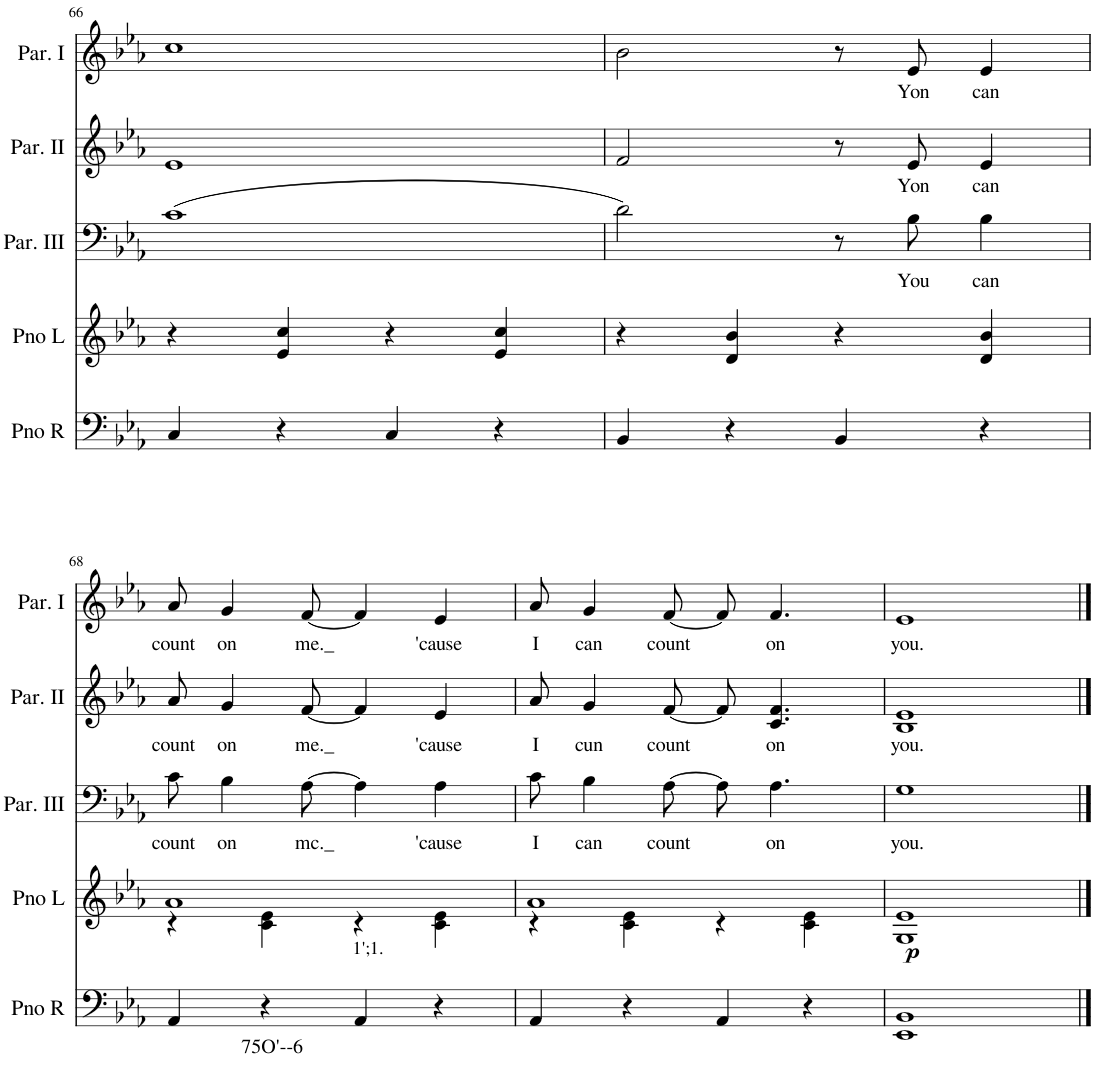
**kern	**text	**kern	**dynam	**kern	**text	**kern	**text	**kern	**text
*part5	*part5	*part4	*part4	*part3	*part3	*part2	*part2	*part1	*part1
*staff5	*staff5	*staff4	*staff4	*staff3	*staff3	*staff2	*staff2	*staff1	*staff1
*I"Piano R	*	*I"Piano L	*	*I"Part III	*	*I"Part II	*	*I"Part I	*
*I'Pno R	*	*I'Pno L	*	*I'Par. III	*	*I'Par. II	*	*I'Par. I	*
!!LO:PB:g=z
*clefF4	*	*clefG2	*	*clefF4	*	*clefG2	*	*clefG2	*
*k[b-e-a-]	*	*k[b-e-a-]	*	*k[b-e-a-]	*	*k[b-e-a-]	*	*k[b-e-a-]	*
*M2/2	*	*M2/2	*	*M2/2	*	*M2/2	*	*M2/2	*
*met(c|)	*	*met(c|)	*	*met(c|)	*	*met(c|)	*	*met(c|)	*
=66	=66	=66	=66	=66	=66	=66	=66	=66	=66
4C/	.	4r	.	(1c	.	1e-	.	1cc	.
4r	.	4e-/ 4cc/	.	.	.	.	.	.	.
4C/	.	4r	.	.	.	.	.	.	.
4r	.	4e-/ 4cc/	.	.	.	.	.	.	.
=67	=67	=67	=67	=67	=67	=67	=67	=67	=67
4BB-/	.	4r	.	2d\)	.	2f/	.	2b-\	.
4r	.	4d/ 4b-/	.	.	.	.	.	.	.
4BB-/	.	4r	.	8r	.	8r	.	8r	.
!	!	!	!	!	!LO:LY:b	!	!LO:LY:b	!	!LO:LY:b
.	.	.	.	8B-\	You	8e-/	Yon	8e-/	Yon
!	!	!	!	!	!LO:LY:b	!	!LO:LY:b	!	!LO:LY:b
4r	.	4d/ 4b-/	.	4B-\	can	4e-/	can	4e-/	can
!!LO:LB:g=z
=68	=68	=68	=68	=68	=68	=68	=68	=68	=68
*	*	*^	*	*	*	*	*	*	*
!	!	!	!	!	!	!LO:LY:b	!	!LO:LY:b	!	!LO:LY:b
4AA-/	.	1a-	4r	.	8c\	count	8a-/	count	8a-/	count
!	!	!	!	!	!	!LO:LY:b	!	!LO:LY:b	!	!LO:LY:b
.	.	.	.	.	4B-\	on	4g/	on	4g/	on
!	!LO:LY:b	!	!	!	!	!	!	!	!	!
4r	75O'--6	.	4c\ 4e-\	.	.	.	.	.	.	.
!	!	!	!	!	!	!LO:LY:b	!	!LO:LY:b	!	!LO:LY:b
.	.	.	.	.	[8A-\	mc._	[8f/	me._	[8f/	me._
!LO:TX:a:t=1';1.	!	!	!	!	!	!	!	!	!	!
4AA-/	.	.	4r	.	4A-\]	.	4f/]	.	4f/]	.
!	!	!	!	!	!	!LO:LY:b	!	!LO:LY:b	!	!LO:LY:b
4r	.	.	4c\ 4e-\	.	4A-\	'cause	4e-/	'cause	4e-/	'cause
=69	=69	=69	=69	=69	=69	=69	=69	=69	=69	=69
!	!	!	!	!	!	!LO:LY:b	!	!LO:LY:b	!	!LO:LY:b
4AA-/	.	1a-	4r	.	8c\	I	8a-/	I	8a-/	I
!	!	!	!	!	!	!LO:LY:b	!	!LO:LY:b	!	!LO:LY:b
.	.	.	.	.	4B-\	can	4g/	cun	4g/	can
4r	.	.	4c\ 4e-\	.	.	.	.	.	.	.
!	!	!	!	!	!	!LO:LY:b	!	!LO:LY:b	!	!LO:LY:b
.	.	.	.	.	[8A-\	count	[8f/	count	[8f/	count
4AA-/	.	.	4r	.	8A-\]	.	8f/]	.	8f/]	.
!	!	!	!	!	!	!LO:LY:b	!	!LO:LY:b	!	!LO:LY:b
.	.	.	.	.	4.A-\	on	4.c/ 4.f/	on	4.f/	on
4r	.	.	4c\ 4e-\	.	.	.	.	.	.	.
=70	=70	=70	=70	=70	=70	=70	=70	=70	=70	=70
!	!	!	!	!LO:DY:b	!	!LO:LY:b	!	!LO:LY:b	!	!LO:LY:b
*	*	*v	*v	*	*	*	*	*	*	*
1EE- 1BB-	.	1G 1e-	p	1G	you.	1B- 1e-	you.	1e-	you.
==	==	==	==	==	==	==	==	==	==
*-	*-	*-	*-	*-	*-	*-	*-	*-	*-
